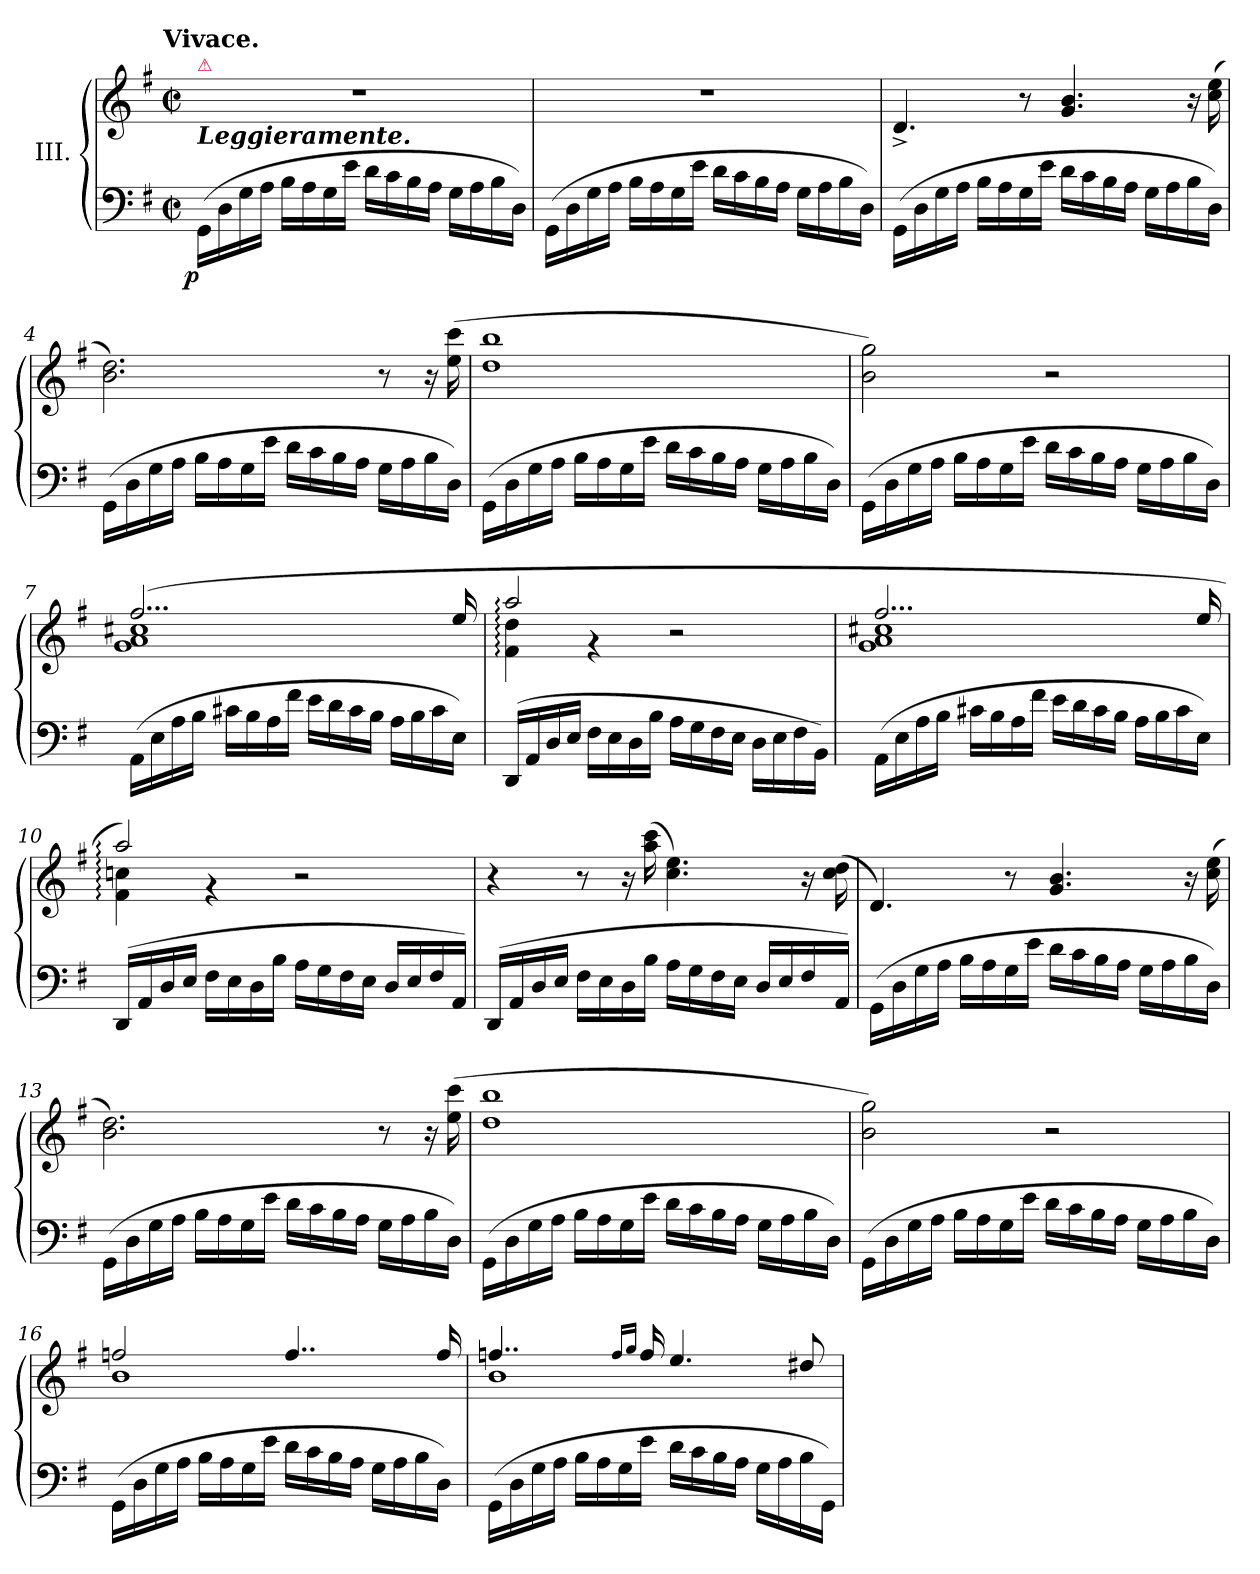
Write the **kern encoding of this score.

**kern	**kern	**dynam
*part1	*part1	*part1
*staff2	*staff1	*staff1/2
*I"III.	*	*
*clefF4	*clefG2	*
*k[f#]	*k[f#]	*
*G:	*G:	*
!!LO:TX:omd:t=Vivace.
*M2/2	*M2/2	*
*met(c|)	*met(c|)	*
*MM148	*MM148	*
=1	=1	=1
!	!LO:TX:a:color=crimson:t=⚠	!
!LO:TX:a:Bi:t=Leggieramente.	!	!
!	!	!LO:DY:b=2:rj
(>16GGLL	1rdd	p
16D	.	.
16G	.	.
16AJJ	.	.
16BLL	.	.
16A	.	.
16G	.	.
16eJJ	.	.
16dLL	.	.
16c	.	.
16B	.	.
16AJJ	.	.
16GLL	.	.
16A	.	.
16B	.	.
16DJJ)	.	.
=2	=2	=2
(>16GGLL	1rdd	.
16D	.	.
16G	.	.
16AJJ	.	.
16BLL	.	.
16A	.	.
16G	.	.
16eJJ	.	.
16dLL	.	.
16c	.	.
16B	.	.
16AJJ	.	.
16GLL	.	.
16A	.	.
16B	.	.
16DJJ)	.	.
=3	=3	=3
(>16GGLL	4.d^	.
16D	.	.
16G	.	.
16AJJ	.	.
16BLL	.	.
16A	.	.
16G	8r	.
16eJJ	.	.
16dLL	4.g 4.b	.
16c	.	.
16B	.	.
16AJJ	.	.
16GLL	.	.
16A	.	.
16B	16r	.
16DJJ)	(>16cc 16ee	.
=4	=4	=4
(>16GGLL	2.b 2.dd)	.
16D	.	.
16G	.	.
16AJJ	.	.
16BLL	.	.
16A	.	.
16G	.	.
16eJJ	.	.
16dLL	.	.
16c	.	.
16B	.	.
16AJJ	.	.
16GLL	8r	.
16A	.	.
16B	16r	.
16DJJ)	(>16ee 16ccc	.
=5	=5	=5
(>16GGLL	1dd 1bb	.
16D	.	.
16G	.	.
16AJJ	.	.
16BLL	.	.
16A	.	.
16G	.	.
16eJJ	.	.
16dLL	.	.
16c	.	.
16B	.	.
16AJJ	.	.
16GLL	.	.
16A	.	.
16B	.	.
16DJJ)	.	.
=6	=6	=6
(>16GGLL	2b 2gg)	.
16D	.	.
16G	.	.
16AJJ	.	.
16BLL	.	.
16A	.	.
16G	.	.
16eJJ	.	.
16dLL	2r	.
16c	.	.
16B	.	.
16AJJ	.	.
16GLL	.	.
16A	.	.
16B	.	.
16DJJ)	.	.
=7	=7	=7
*	*^	*
(>16AALL	(>2...ff#	1g 1a 1cc#X	.
16E	.	.	.
16A	.	.	.
16BJJ	.	.	.
16c#XLL	.	.	.
16B	.	.	.
16A	.	.	.
16f#JJ	.	.	.
16eLL	.	.	.
16d	.	.	.
16c#	.	.	.
16BJJ	.	.	.
16ALL	.	.	.
16B	.	.	.
16c#	.	.	.
16EJJ)	16ee	.	.
=8	=8	=8	=8
(>16DDLL	2aa:	4f#: 4dd:	.
16AA	.	.	.
16D	.	.	.
16EJJ	.	.	.
16F#LL	.	4r	.
16E	.	.	.
16D	.	.	.
16BJJ	.	.	.
16ALL	2ryy	2r	.
16G	.	.	.
16F#	.	.	.
16EJJ	.	.	.
16DLL	.	.	.
16E	.	.	.
16F#	.	.	.
16BBJJ)	.	.	.
=9	=9	=9	=9
(>16AALL	2...ff#	1g 1a 1cc#X	.
16E	.	.	.
16A	.	.	.
16BJJ	.	.	.
16c#XLL	.	.	.
16B	.	.	.
16A	.	.	.
16f#JJ	.	.	.
16eLL	.	.	.
16d	.	.	.
16c#	.	.	.
16BJJ	.	.	.
16ALL	.	.	.
16B	.	.	.
16c#	.	.	.
16EJJ)	16ee	.	.
=10	=10	=10	=10
(>16DDLL	2aa:)	4f#: 4ccn:	.
16AA	.	.	.
16D	.	.	.
16EJJ	.	.	.
16F#LL	.	4r	.
16E	.	.	.
16D	.	.	.
16BJJ	.	.	.
16ALL	2ryy	2r	.
16G	.	.	.
16F#	.	.	.
16EJJ	.	.	.
16DLL	.	.	.
16E	.	.	.
16F#	.	.	.
16AAJJ)	.	.	.
*	*v	*v	*
=11	=11	=11
(>16DDLL	4r	.
16AA	.	.
16D	.	.
16EJJ	.	.
16F#LL	8r	.
16E	.	.
16D	16r	.
16BJJ	(>16aa 16ccc	.
16ALL	4.cc 4.ee)	.
16G	.	.
16F#	.	.
16EJJ	.	.
16DLL	.	.
16E	.	.
16F#	16r	.
16AAJJ)	(>16cc\ 16dd\	.
=12	=12	=12
(>16GGLL	4.d)	.
16D	.	.
16G	.	.
16AJJ	.	.
16BLL	.	.
16A	.	.
16G	8r	.
16eJJ	.	.
16dLL	4.g 4.b	.
16c	.	.
16B	.	.
16AJJ	.	.
16GLL	.	.
16A	.	.
16B	16r	.
16DJJ)	(>16cc 16ee	.
=13	=13	=13
(>16GGLL	2.b 2.dd)	.
16D	.	.
16G	.	.
16AJJ	.	.
16BLL	.	.
16A	.	.
16G	.	.
16eJJ	.	.
16dLL	.	.
16c	.	.
16B	.	.
16AJJ	.	.
16GLL	8r	.
16A	.	.
16B	16r	.
16DJJ)	(>16ee 16ccc	.
=14	=14	=14
(>16GGLL	1dd 1bb	.
16D	.	.
16G	.	.
16AJJ	.	.
16BLL	.	.
16A	.	.
16G	.	.
16eJJ	.	.
16dLL	.	.
16c	.	.
16B	.	.
16AJJ	.	.
16GLL	.	.
16A	.	.
16B	.	.
16DJJ)	.	.
=15	=15	=15
(>16GGLL	2b 2gg)	.
16D	.	.
16G	.	.
16AJJ	.	.
16BLL	.	.
16A	.	.
16G	.	.
16eJJ	.	.
16dLL	2r	.
16c	.	.
16B	.	.
16AJJ	.	.
16GLL	.	.
16A	.	.
16B	.	.
16DJJ)	.	.
=16	=16	=16
*	*^	*
(>16GGLL	2ffn	1b	.
16D	.	.	.
16G	.	.	.
16AJJ	.	.	.
16BLL	.	.	.
16A	.	.	.
16G	.	.	.
16eJJ	.	.	.
16dLL	4..ff	.	.
16c	.	.	.
16B	.	.	.
16AJJ	.	.	.
16GLL	.	.	.
16A	.	.	.
16B	.	.	.
16DJJ)	16ff	.	.
=17	=17	=17	=17
(>16GGLL	4..ffn	1b	.
16D	.	.	.
16G	.	.	.
16AJJ	.	.	.
16BLL	.	.	.
16A	.	.	.
16G	.	.	.
.	16qqff/LL	.	.
.	16qqgg/JJ	.	.
16eJJ	16ff	.	.
16dLL	4.ee	.	.
16c	.	.	.
16B	.	.	.
16AJJ	.	.	.
16GLL	.	.	.
16A	.	.	.
16B	8dd#X	.	.
16GGJJ)	.	.	.
*	*v	*v	*
=	=	=
*-	*-	*-
